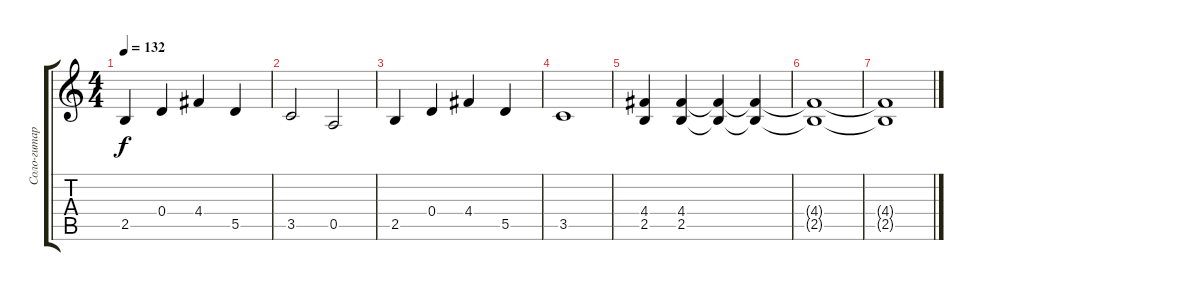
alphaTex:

\track ("Соло-гитара" "Соло-гитар") {instrument distortionguitar}
\staff {score tabs}
\tuning (E4 B3 G3 D3 A2 E2) {hide}
\ts (4 4)
\tempo 132
\clef g2
\ks c
2.5.4{dy f} 0.4.4 4.4.4 5.5.4 |
3.5.2 0.5.2 |
2.5.4 0.4.4 4.4.4 5.5.4 |
3.5.1 |
(4.4 2.5).4 (4.4 2.5).4 (4.4{t} 2.5{t}).4 (4.4{t} 2.5{t}).4 |
(4.4{t} 2.5{t}).1 |
(4.4{t} 2.5{t}).1
